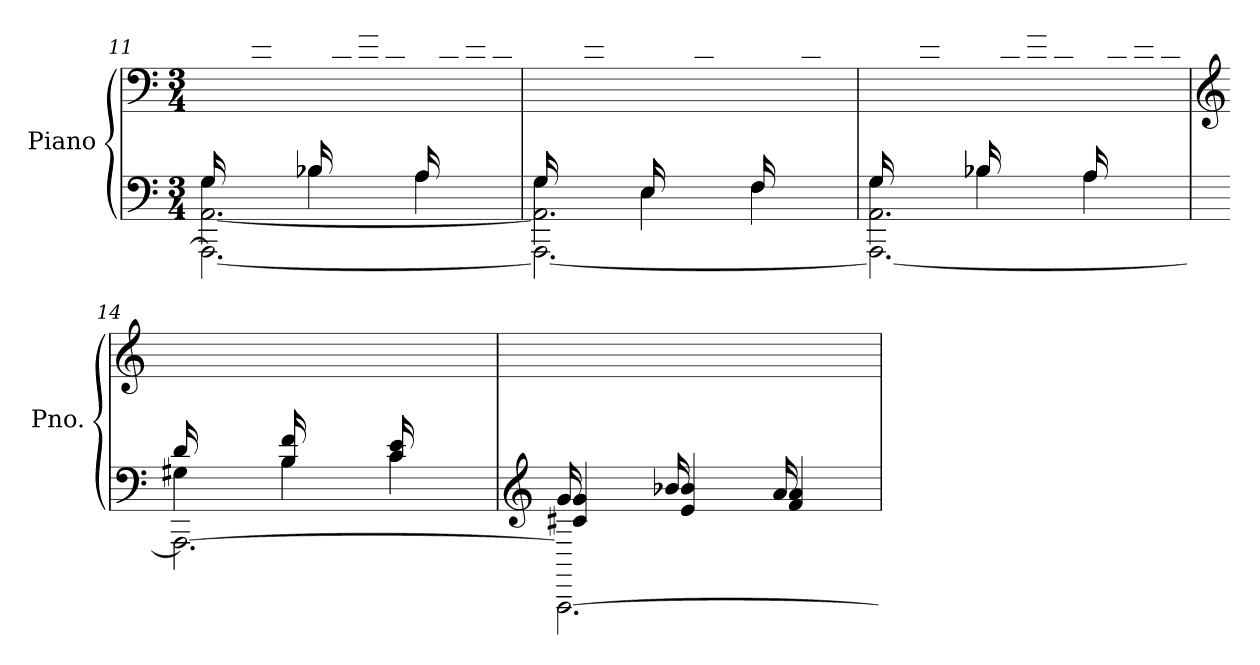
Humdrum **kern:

**kern	**kern
*part1	*part1
*staff2	*staff1
*I"Piano	*
*I'Pno.	*
*clefF4	*clefF4
*k[]	*k[]
*M3/4	*M3/4
=11	=11
*^	*
*	*^	*
*	*	*^	*
16G/LL	[2.AA\	4G\	2.AAA\_	16ryy
8.ryy	.	.	.	16B-X\
.	.	.	.	16e\
.	.	.	.	16B-\JJ
16B-/LL	.	4B-X\	.	16ryy
8.ryy	.	.	.	16d\
.	.	.	.	16g\
.	.	.	.	16d\JJ
16A/LL	.	4A\	.	16ryy
8.ryy	.	.	.	16cn\
.	.	.	.	16f\
.	.	.	.	16c\JJ
=12	=12	=12	=12	=12
(>16G/LL	2.AA\]	4G\	2.AAA\_	16ryy
8.ryy	.	.	.	16B-X\
.	.	.	.	16e\
.	.	.	.	16B-\JJ
16E/LL	.	4E\	.	16ryy
8.ryy	.	.	.	16G\
.	.	.	.	16c#X\
.	.	.	.	16G\JJ
16F/LL	.	4F\	.	16ryy
8.ryy	.	.	.	16A\
.	.	.	.	16d\
.	.	.	.	16A\JJ
!!LO:PB:g=z
=13	=13	=13	=13	=13
16G/LL	2.AA\	4G\	2.AAA\_	16ryy
8.ryy	.	.	.	16B-X\
.	.	.	.	16e\
.	.	.	.	16B-\JJ
16B-/LL	.	4B-X\	.	16ryy
8.ryy	.	.	.	16d\
.	.	.	.	16g\
.	.	.	.	16d\JJ
16A/LL	.	4A\	.	16ryy
8.ryy	.	.	.	16cni\
.	.	.	.	16f\
.	.	.	.	16c\JJ)
*v	*v	*v	*v	*
=14	=14
*	*clefG2
*^	*
*	*^	*
(>16d/LL	4G#X\	2.AAA\_	16ryy
8.ryy	.	.	16f\
.	.	.	16b\
.	.	.	16f\JJ
16B/ 16f/LL	4B\	.	16ryy
8.ryy	.	.	16a-X\
.	.	.	16dd\
.	.	.	16a-\JJ
16c/ 16e/LL	4c\	.	16ryy
8.ryy	.	.	16g\
.	.	.	16cc\
.	.	.	16g\JJ
=15	=15	=15	=15
*clefG2	*	*	*
16g/LL	4c#X/ 4g/	2.AAA\_	16ryy
8.ryy	.	.	16b-X\
.	.	.	16ee\
.	.	.	16b-\JJ
16b-/LL	4e/ 4b-X/	.	16ryy
8.ryy	.	.	16dd-X\
.	.	.	16gg\
.	.	.	16dd-\JJ
16a/LL	4f/ 4a/	.	16ryy
8.ryy	.	.	16cc\
.	.	.	16ff\
.	.	.	16cc\JJ)
*v	*v	*v	*
=	=
*-	*-
